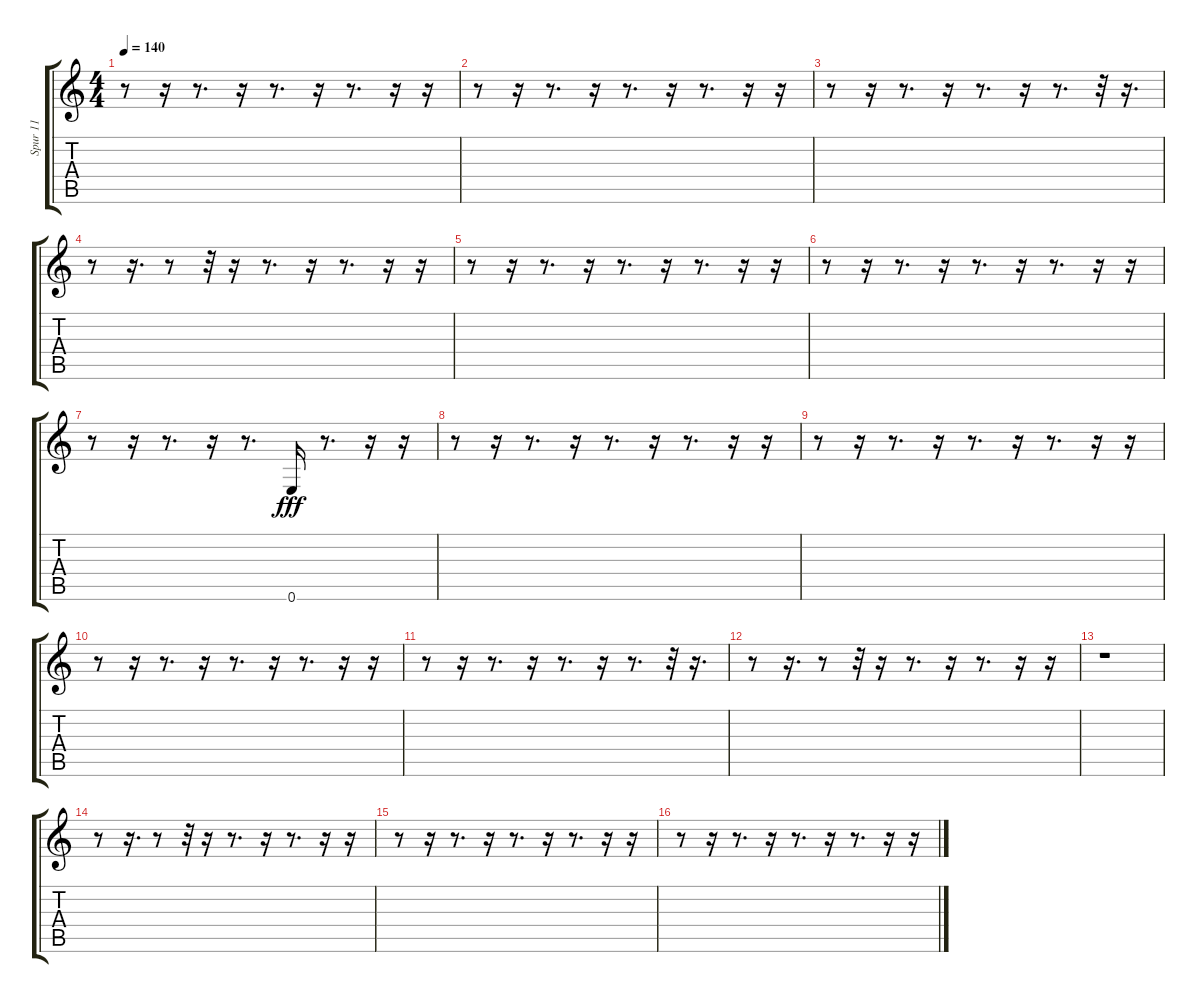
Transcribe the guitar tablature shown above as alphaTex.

\track ("Spur 11" "Spur 11") {instrument synthbass1}
\staff {score tabs}
\tuning (E4 B3 G3 D3 A2 E2) {hide}
\ts (4 4)
\tempo 140
\clef g2
\ks c
r.8{dy fff} r.16 r.8{d} r.16 r.8{d} r.16 r.8{d} r.16 r.16 |
r.8 r.16 r.8{d} r.16 r.8{d} r.16 r.8{d} r.16 r.16 |
r.8 r.16 r.8{d} r.16 r.8{d} r.16 r.8{d} r.32 r.16{d} |
r.8 r.16{d} r.8 r.32 r.16 r.8{d} r.16 r.8{d} r.16 r.16 |
r.8 r.16 r.8{d} r.16 r.8{d} r.16 r.8{d} r.16 r.16 |
r.8 r.16 r.8{d} r.16 r.8{d} r.16 r.8{d} r.16 r.16 |
r.8 r.16 r.8{d} r.16 r.8{d} 0.6.16 r.8{d} r.16 r.16 |
r.8 r.16 r.8{d} r.16 r.8{d} r.16 r.8{d} r.16 r.16 |
r.8 r.16 r.8{d} r.16 r.8{d} r.16 r.8{d} r.16 r.16 |
r.8 r.16 r.8{d} r.16 r.8{d} r.16 r.8{d} r.16 r.16 |
r.8 r.16 r.8{d} r.16 r.8{d} r.16 r.8{d} r.32 r.16{d} |
r.8 r.16{d} r.8 r.32 r.16 r.8{d} r.16 r.8{d} r.16 r.16 |
r.1 |
r.8 r.16{d} r.8 r.32 r.16 r.8{d} r.16 r.8{d} r.16 r.16 |
r.8 r.16 r.8{d} r.16 r.8{d} r.16 r.8{d} r.16 r.16 |
r.8 r.16 r.8{d} r.16 r.8{d} r.16 r.8{d} r.16 r.16
